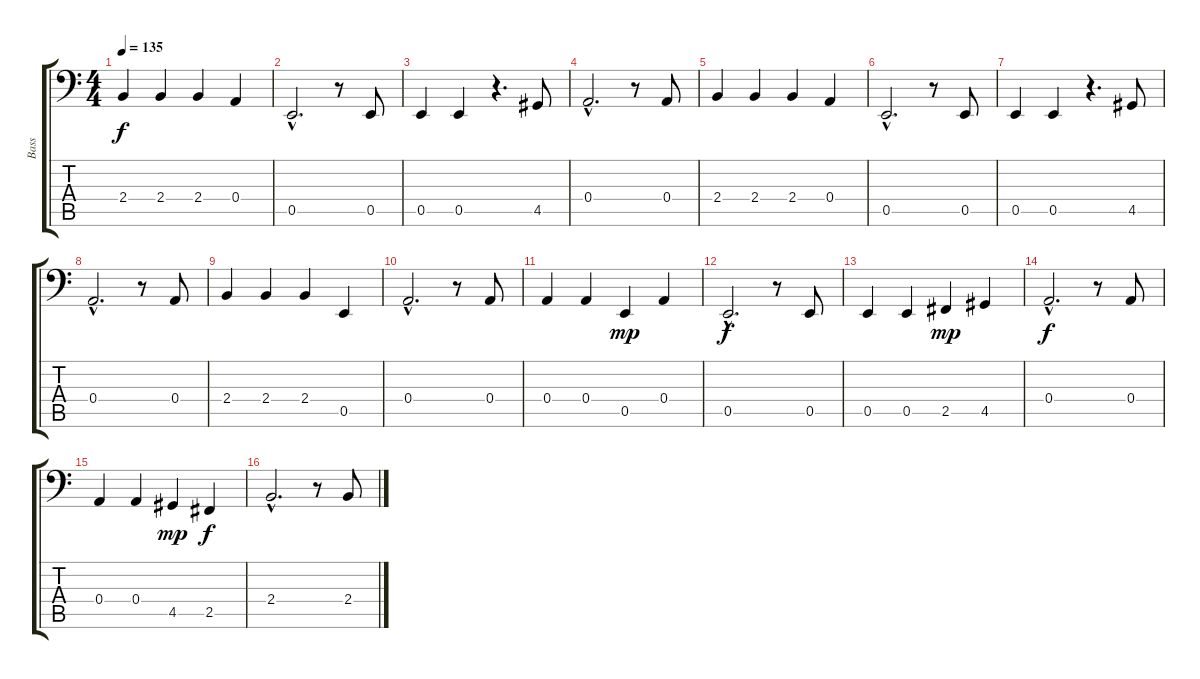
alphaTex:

\track ("Bass" "Bass") {instrument electricbassfinger}
\staff {score tabs}
\tuning (C3 G2 D2 A1 E1 B0) {hide}
\ts (4 4)
\tempo 135
\clef f4
\ks c
2.4.4{dy f} 2.4.4 2.4.4 0.4.4 |
0.5{hac}.2{d} r.8 0.5.8 |
0.5.4 0.5.4 r.4{d} 4.5.8 |
0.4{hac}.2{d} r.8 0.4.8 |
2.4.4 2.4.4 2.4.4 0.4.4 |
0.5{hac}.2{d} r.8 0.5.8 |
0.5.4 0.5.4 r.4{d} 4.5.8 |
0.4{hac}.2{d} r.8 0.4.8 |
2.4.4 2.4.4 2.4.4 0.5.4 |
0.4{hac}.2{d} r.8 0.4.8 |
0.4.4 0.4.4 0.5.4{dy mp} 0.4.4 |
0.5{hac}.2{d dy f} r.8 0.5.8 |
0.5.4 0.5.4 2.5.4{dy mp} 4.5.4 |
0.4{hac}.2{d dy f} r.8 0.4.8 |
0.4.4 0.4.4 4.5.4{dy mp} 2.5.4{dy f} |
2.4{hac}.2{d} r.8 2.4.8
